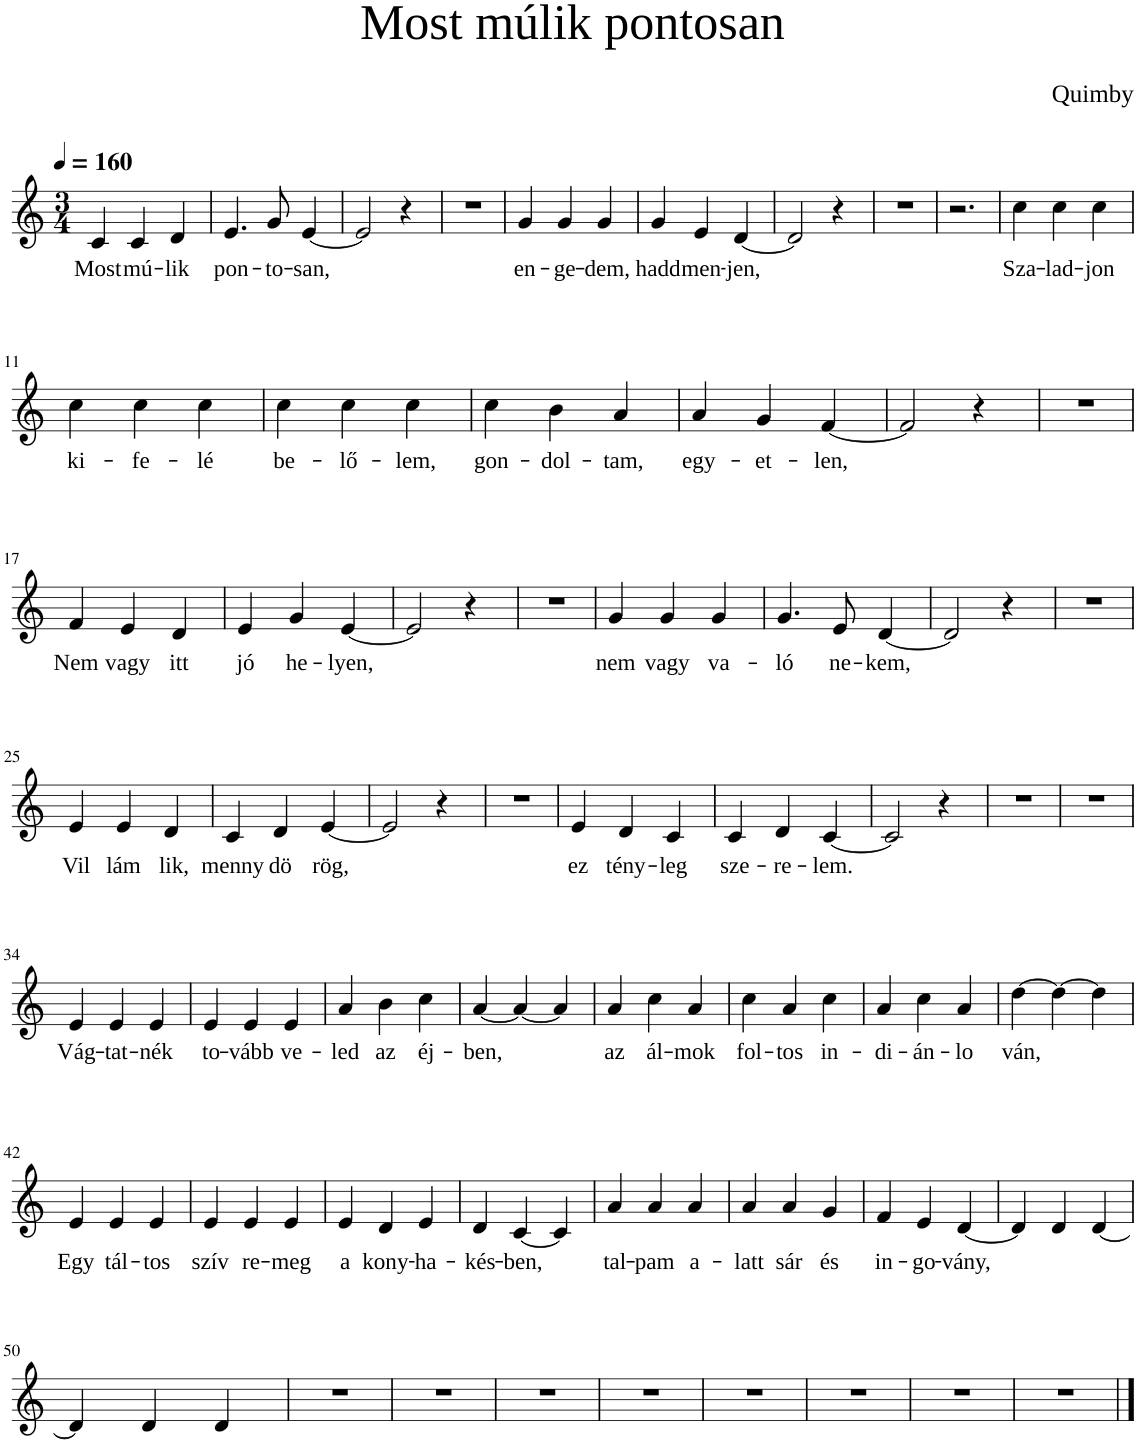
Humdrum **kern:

**kern	**text
*part1	*part1
*staff1	*staff1
*I"Piano	*
*I'Pno	*
*clefG2	*
*k[]	*
*M3/4	*
*MM160	*
=1	=1
!	!LO:LY:b
4c/	Most
!	!LO:LY:b
4c/	mú-
!	!LO:LY:b
4d/	-lik
=2	=2
!	!LO:LY:b
4.e/	pon-
!	!LO:LY:b
8g/	-to-
!	!LO:LY:b
[4e/	-san,
=3	=3
2e/]	.
4r	.
=4	=4
2.r	.
=5	=5
!	!LO:LY:b
4g/	en-
!	!LO:LY:b
4g/	-ge-
!	!LO:LY:b
4g/	-dem,
=6	=6
!	!LO:LY:b
4g/	hadd
!	!LO:LY:b
4e/	men-
!	!LO:LY:b
[4d/	-jen,
=7	=7
2d/]	.
4r	.
=8	=8
2.r	.
=9	=9
2.r	.
=10	=10
!	!LO:LY:b
4cc\	Sza-
!	!LO:LY:b
4cc\	-lad-
!	!LO:LY:b
4cc\	-jon
!!LO:LB:g=z
=11	=11
!	!LO:LY:b
4cc\	ki-
!	!LO:LY:b
4cc\	-fe-
!	!LO:LY:b
4cc\	-lé
=12	=12
!	!LO:LY:b
4cc\	be-
!	!LO:LY:b
4cc\	-lő-
!	!LO:LY:b
4cc\	-lem,
=13	=13
!	!LO:LY:b
4cc\	gon-
!	!LO:LY:b
4b\	dol-
!	!LO:LY:b
4a/	-tam,
=14	=14
!	!LO:LY:b
4a/	egy-
!	!LO:LY:b
4g/	-et-
!	!LO:LY:b
[4f/	-len,
=15	=15
2f/]	.
4r	.
=16	=16
2.r	.
!!LO:LB:g=z
=17	=17
!	!LO:LY:b
4f/	Nem
!	!LO:LY:b
4e/	vagy
!	!LO:LY:b
4d/	itt
=18	=18
!	!LO:LY:b
4e/	jó
!	!LO:LY:b
4g/	he-
!	!LO:LY:b
[4e/	-lyen,
=19	=19
2e/]	.
4r	.
=20	=20
2.r	.
=21	=21
!	!LO:LY:b
4g/	nem
!	!LO:LY:b
4g/	vagy
!	!LO:LY:b
4g/	va-
=22	=22
!	!LO:LY:b
4.g/	ló
!	!LO:LY:b
8e/	ne-
!	!LO:LY:b
[4d/	-kem,
=23	=23
2d/]	.
4r	.
=24	=24
2.r	.
!!LO:LB:g=z
=25	=25
!	!LO:LY:b
4e/	Vil
!	!LO:LY:b
4e/	lám
!	!LO:LY:b
4d/	lik,
=26	=26
!	!LO:LY:b
4c/	menny
!	!LO:LY:b
4d/	dö
!	!LO:LY:b
[4e/	rög,
=27	=27
2e/]	.
4r	.
=28	=28
2.r	.
=29	=29
!	!LO:LY:b
4e/	ez
!	!LO:LY:b
4d/	tény-
!	!LO:LY:b
4c/	-leg
=30	=30
!	!LO:LY:b
4c/	sze-
!	!LO:LY:b
4d/	-re-
!	!LO:LY:b
[4c/	-lem.
=31	=31
2c/]	.
4r	.
=32	=32
2.r	.
=33	=33
2.r	.
!!LO:LB:g=z
=34	=34
!	!LO:LY:b
4e/	Vág-
!	!LO:LY:b
4e/	-tat-
!	!LO:LY:b
4e/	-nék
=35	=35
!	!LO:LY:b
4e/	to-
!	!LO:LY:b
4e/	-vább
!	!LO:LY:b
4e/	ve-
=36	=36
!	!LO:LY:b
4a/	-led
!	!LO:LY:b
4b\	az
!	!LO:LY:b
4cc\	éj-
=37	=37
!	!LO:LY:b
[4a/	-ben,
4a/_	.
4a/]	.
=38	=38
!	!LO:LY:b
4a/	az
!	!LO:LY:b
4cc\	ál-
!	!LO:LY:b
4a/	-mok
=39	=39
!	!LO:LY:b
4cc\	fol-
!	!LO:LY:b
4a/	-tos
!	!LO:LY:b
4cc\	in-
=40	=40
!	!LO:LY:b
4a/	-di-
!	!LO:LY:b
4cc\	án-
!	!LO:LY:b
4a/	-lo
=41	=41
!	!LO:LY:b
[4dd\	ván,
4dd\_	.
4dd\]	.
!!LO:LB:g=z
=42	=42
!	!LO:LY:b
4e/	Egy
!	!LO:LY:b
4e/	tál-
!	!LO:LY:b
4e/	-tos
=43	=43
!	!LO:LY:b
4e/	szív
!	!LO:LY:b
4e/	re-
!	!LO:LY:b
4e/	-meg
=44	=44
!	!LO:LY:b
4e/	a
!	!LO:LY:b
4d/	kony-
!	!LO:LY:b
4e/	-ha-
=45	=45
!	!LO:LY:b
4d/	-kés-
!	!LO:LY:b
[4c/	-ben,
4c/]	.
=46	=46
!	!LO:LY:b
4a/	tal-
!	!LO:LY:b
4a/	-pam
!	!LO:LY:b
4a/	a-
=47	=47
!	!LO:LY:b
4a/	-latt
!	!LO:LY:b
4a/	sár
!	!LO:LY:b
4g/	és
=48	=48
!	!LO:LY:b
4f/	in-
!	!LO:LY:b
4e/	-go-
!	!LO:LY:b
[4d/	-vány,
=49	=49
4d/]	.
4d/	.
[4d/	.
!!LO:LB:g=z
=50	=50
4d/]	.
4d/	.
4d/	.
=51	=51
2.r	.
=52	=52
2.r	.
=53	=53
2.r	.
=54	=54
2.r	.
=55	=55
2.r	.
=56	=56
2.r	.
=57	=57
2.r	.
=58	=58
2.r	.
==	==
*-	*-
